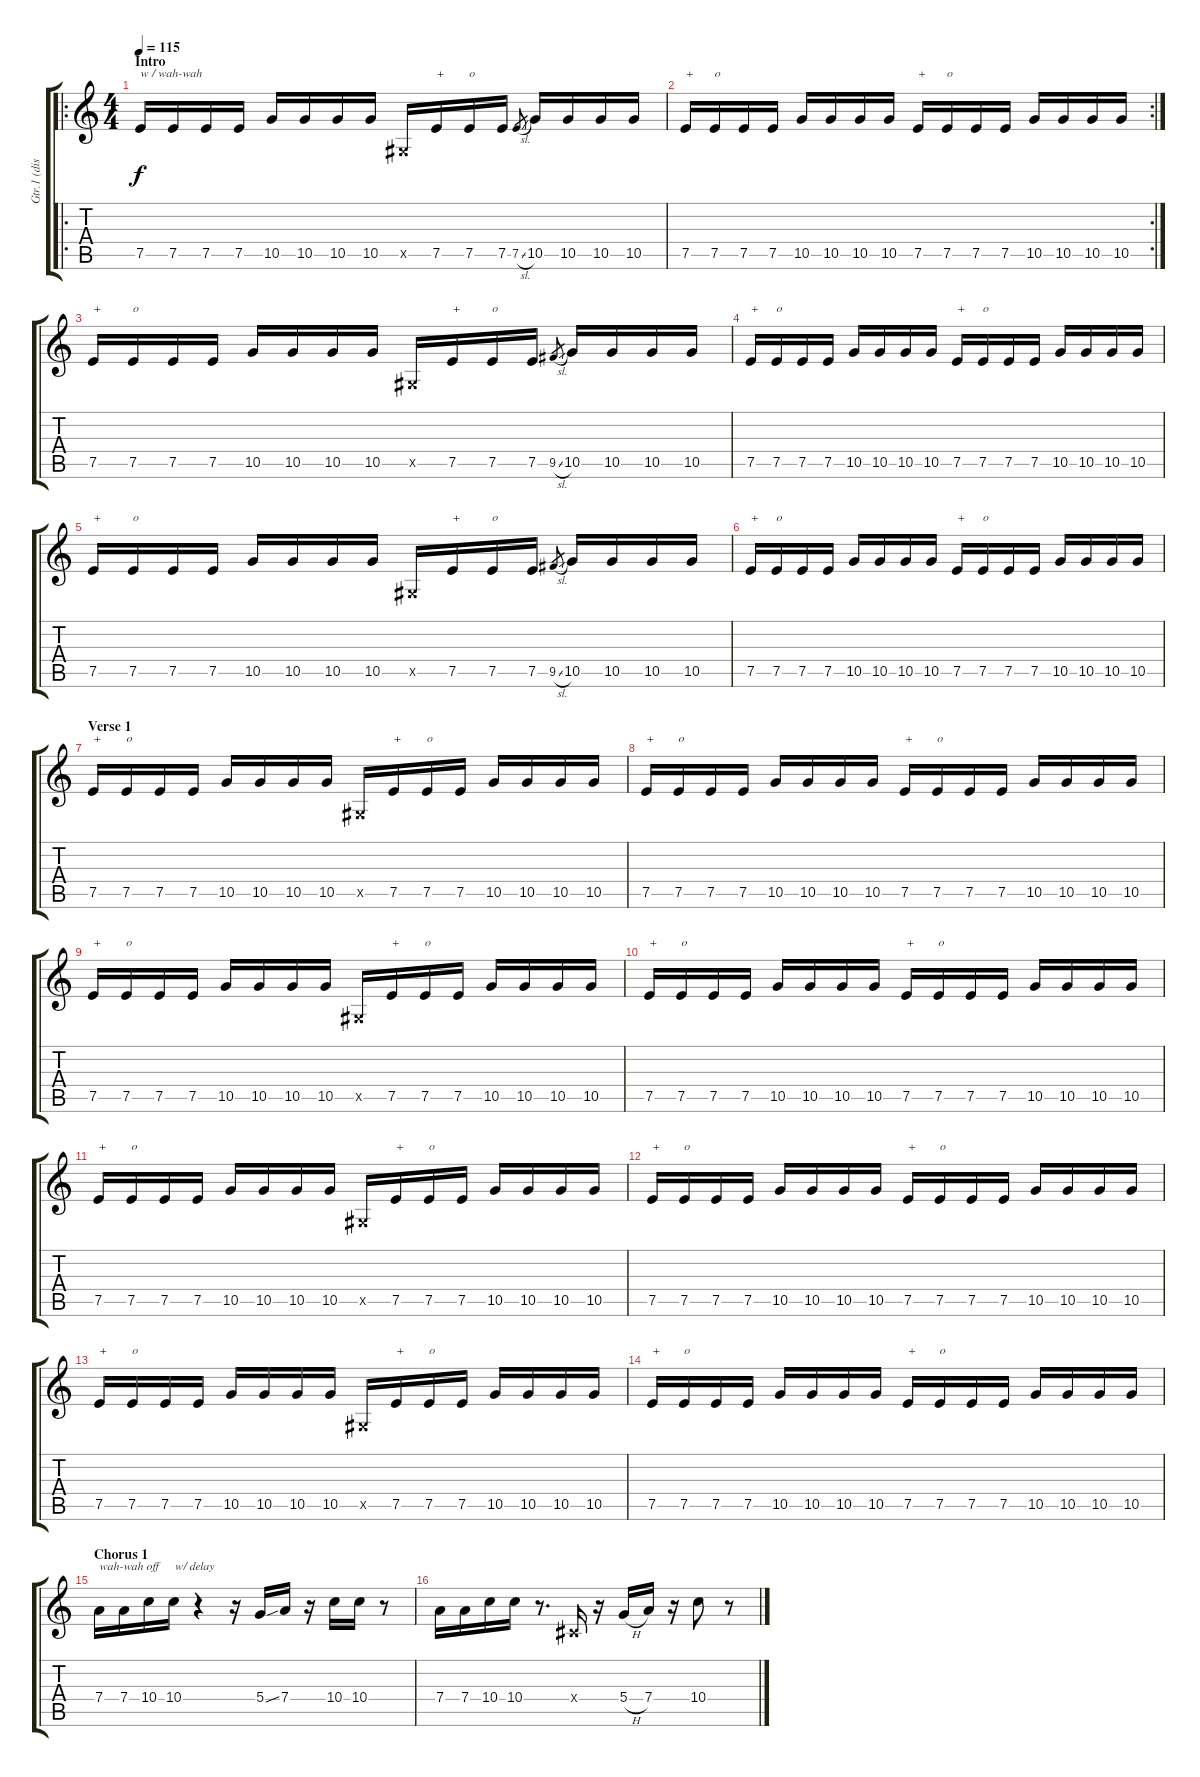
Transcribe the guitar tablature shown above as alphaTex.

\track ("Gtr.1 (disto.)" "Gtr.1 (dis") {instrument overdrivenguitar}
\staff {score tabs}
\tuning (E4 B3 G3 D3 A2 E2) {hide}
\ro
\ts (4 4)
\section ("" "Intro")
\tempo 115
\clef g2
\ks c
7.5.16{txt "w / wah-wah" dy f instrument overdrivenguitar} 7.5.16 7.5.16 7.5.16 10.5.16 10.5.16 10.5.16 10.5.16 -1.5{x}.16 7.5.16{txt "+"} 7.5.16{txt "o"} 7.5.16 7.5{sl}.8{gr} 10.5.16 10.5.16 10.5.16 10.5.16 |
\rc 2
7.5.16{txt "+"} 7.5.16{txt "o"} 7.5.16 7.5.16 10.5.16 10.5.16 10.5.16 10.5.16 7.5.16{txt "+"} 7.5.16{txt "o"} 7.5.16 7.5.16 10.5.16 10.5.16 10.5.16 10.5.16 |
7.5.16{txt "+"} 7.5.16{txt "o"} 7.5.16 7.5.16 10.5.16 10.5.16 10.5.16 10.5.16 -1.5{x}.16 7.5.16{txt "+"} 7.5.16{txt "o"} 7.5.16 9.5{sl}.8{gr} 10.5.16 10.5.16 10.5.16 10.5.16 |
7.5.16{txt "+"} 7.5.16{txt "o"} 7.5.16 7.5.16 10.5.16 10.5.16 10.5.16 10.5.16 7.5.16{txt "+"} 7.5.16{txt "o"} 7.5.16 7.5.16 10.5.16 10.5.16 10.5.16 10.5.16 |
7.5.16{txt "+"} 7.5.16{txt "o"} 7.5.16 7.5.16 10.5.16 10.5.16 10.5.16 10.5.16 -1.5{x}.16 7.5.16{txt "+"} 7.5.16{txt "o"} 7.5.16 9.5{sl}.8{gr} 10.5.16 10.5.16 10.5.16 10.5.16 |
7.5.16{txt "+"} 7.5.16{txt "o"} 7.5.16 7.5.16 10.5.16 10.5.16 10.5.16 10.5.16 7.5.16{txt "+"} 7.5.16{txt "o"} 7.5.16 7.5.16 10.5.16 10.5.16 10.5.16 10.5.16 |
\section ("" "Verse 1")
7.5.16{txt "+"} 7.5.16{txt "o"} 7.5.16 7.5.16 10.5.16 10.5.16 10.5.16 10.5.16 -1.5{x}.16 7.5.16{txt "+"} 7.5.16{txt "o"} 7.5.16 10.5.16 10.5.16 10.5.16 10.5.16 |
7.5.16{txt "+"} 7.5.16{txt "o"} 7.5.16 7.5.16 10.5.16 10.5.16 10.5.16 10.5.16 7.5.16{txt "+"} 7.5.16{txt "o"} 7.5.16 7.5.16 10.5.16 10.5.16 10.5.16 10.5.16 |
7.5.16{txt "+"} 7.5.16{txt "o"} 7.5.16 7.5.16 10.5.16 10.5.16 10.5.16 10.5.16 -1.5{x}.16 7.5.16{txt "+"} 7.5.16{txt "o"} 7.5.16 10.5.16 10.5.16 10.5.16 10.5.16 |
7.5.16{txt "+"} 7.5.16{txt "o"} 7.5.16 7.5.16 10.5.16 10.5.16 10.5.16 10.5.16 7.5.16{txt "+"} 7.5.16{txt "o"} 7.5.16 7.5.16 10.5.16 10.5.16 10.5.16 10.5.16 |
7.5.16{txt "+"} 7.5.16{txt "o"} 7.5.16 7.5.16 10.5.16 10.5.16 10.5.16 10.5.16 -1.5{x}.16 7.5.16{txt "+"} 7.5.16{txt "o"} 7.5.16 10.5.16 10.5.16 10.5.16 10.5.16 |
7.5.16{txt "+"} 7.5.16{txt "o"} 7.5.16 7.5.16 10.5.16 10.5.16 10.5.16 10.5.16 7.5.16{txt "+"} 7.5.16{txt "o"} 7.5.16 7.5.16 10.5.16 10.5.16 10.5.16 10.5.16 |
7.5.16{txt "+"} 7.5.16{txt "o"} 7.5.16 7.5.16 10.5.16 10.5.16 10.5.16 10.5.16 -1.5{x}.16 7.5.16{txt "+"} 7.5.16{txt "o"} 7.5.16 10.5.16 10.5.16 10.5.16 10.5.16 |
7.5.16{txt "+"} 7.5.16{txt "o"} 7.5.16 7.5.16 10.5.16 10.5.16 10.5.16 10.5.16 7.5.16{txt "+"} 7.5.16{txt "o"} 7.5.16 7.5.16 10.5.16 10.5.16 10.5.16 10.5.16 |
\section ("" "Chorus 1")
7.4.16{txt "wah-wah off     w/ delay"} 7.4.16 10.4.16 10.4.16 r.4 r.16 5.4{ss}.16 7.4.16 r.16 10.4.16 10.4.16 r.8 |
7.4.16 7.4.16 10.4.16 10.4.16 r.8{d} -1.4{x}.16 r.16 5.4{h}.16 7.4.16 r.16 10.4.8 r.8
